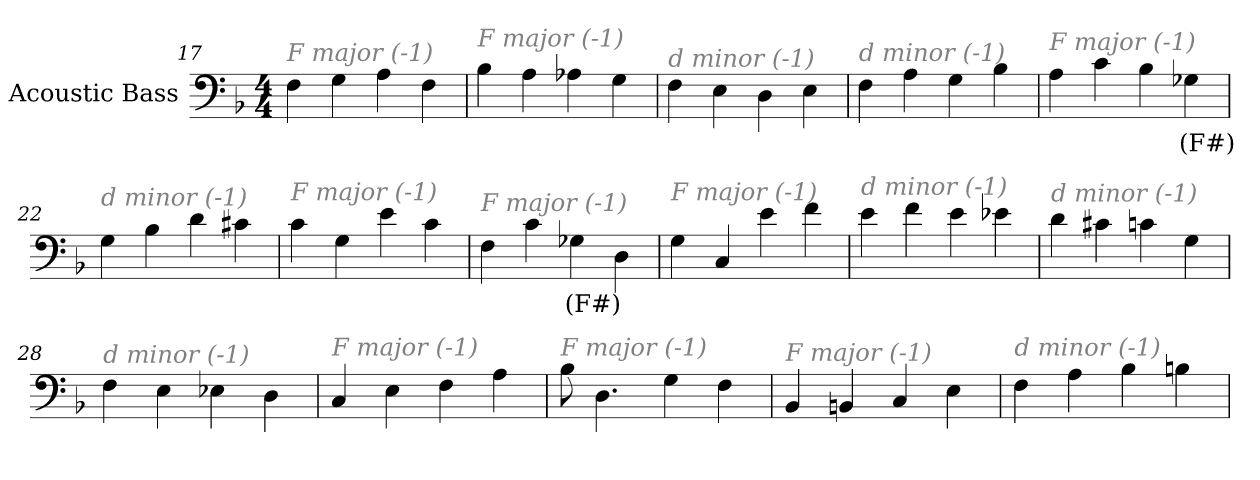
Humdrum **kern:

**kern	**text
*part1	*part1
*staff1	*staff1
*I"Acoustic Bass	*
*clefF4	*
*ITrd7c12	*
*k[b-]	*
*F:	*
*M4/4	*
=17	=17
!LO:TX:i:color=#808080:t=F major (-1)	!
4FF	.
4GG	.
4AA	.
4FF	.
=18	=18
!LO:TX:i:color=#808080:t=F major (-1)	!
4BB-	.
4AA	.
4AA-X	.
4GG	.
=19	=19
!LO:TX:i:color=#808080:t=d minor (-1)	!
4FF	.
4EE	.
4DD	.
4EE	.
=20	=20
!LO:TX:i:color=#808080:t=d minor (-1)	!
4FF	.
4AA	.
4GG	.
4BB-	.
=21	=21
!LO:TX:i:color=#808080:t=F major (-1)	!
4AA	.
4C	.
4BB-	.
4GG-Xi	(F#)
=22	=22
!LO:TX:i:color=#808080:t=d minor (-1)	!
4GG	.
4BB-	.
4D	.
4C#X	.
=23	=23
!LO:TX:i:color=#808080:t=F major (-1)	!
4C	.
4GG	.
4E	.
4C	.
=24	=24
!LO:TX:i:color=#808080:t=F major (-1)	!
4FF	.
4C	.
4GG-Xi	(F#)
4DD	.
=25	=25
!LO:TX:i:color=#808080:t=F major (-1)	!
4GG	.
4CC	.
4E	.
4F	.
=26	=26
!LO:TX:i:color=#808080:t=d minor (-1)	!
4E	.
4F	.
4E	.
4E-X	.
=27	=27
!LO:TX:i:color=#808080:t=d minor (-1)	!
4D	.
4C#X	.
4Cn	.
4GG	.
=28	=28
!LO:TX:i:color=#808080:t=d minor (-1)	!
4FF	.
4EE	.
4EE-X	.
4DD	.
=29	=29
!LO:TX:i:color=#808080:t=F major (-1)	!
4CC	.
4EE	.
4FF	.
4AA	.
=30	=30
!LO:TX:i:color=#808080:t=F major (-1)	!
8BB-	.
4.DD	.
4GG	.
4FF	.
=31	=31
!LO:TX:i:color=#808080:t=F major (-1)	!
4BBB-	.
4BBBn	.
4CC	.
4EE	.
=32	=32
!LO:TX:i:color=#808080:t=d minor (-1)	!
4FF	.
4AA	.
4BB-	.
4BBn	.
=	=
*-	*-
